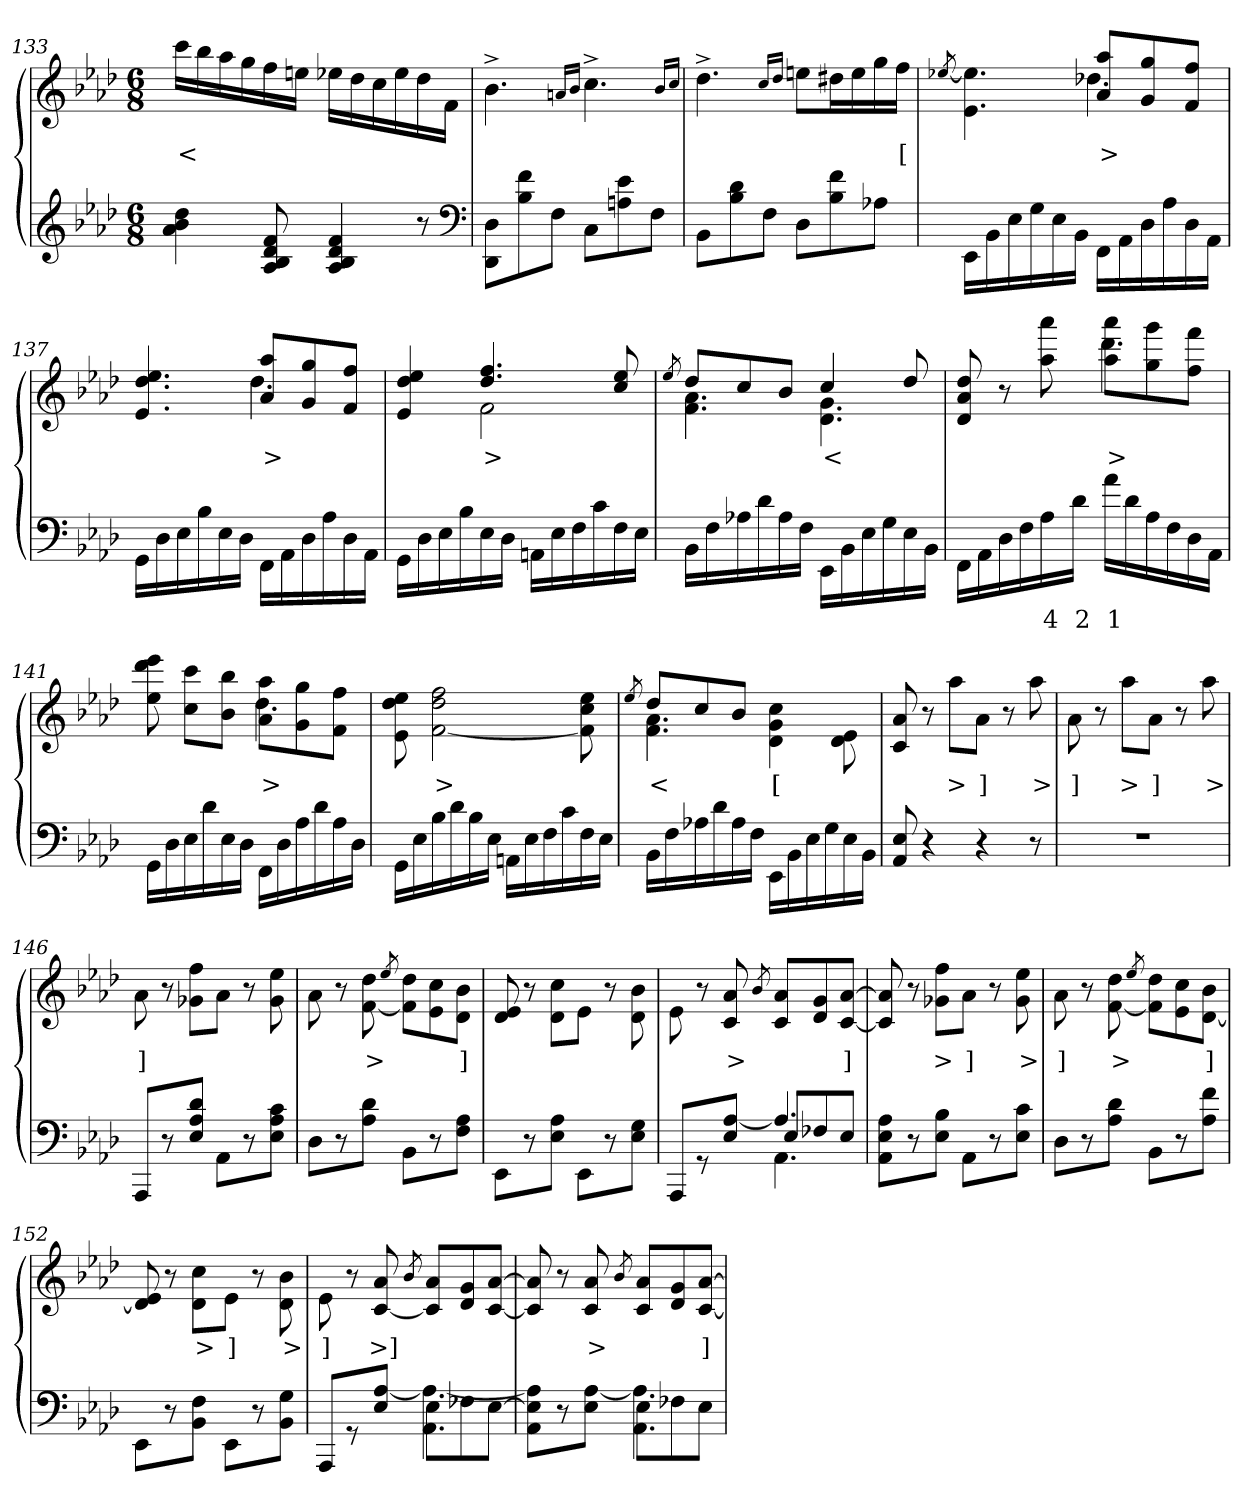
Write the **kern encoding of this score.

**kern	**text	**kern	**text
*part2	*part2	*part1	*part1
*staff2	*staff2	*staff1	*staff1
*clefG2	*	*clefG2	*
*k[b-e-a-d-]	*	*k[b-e-a-d-]	*
*M6/8	*	*M6/8	*
=133	=133	=133	=133
4dd- 4b- 4a-	.	16cccLL	<
.	.	16bb-	.
.	.	16aa-	.
.	.	16gg	.
8f 8d- 8B- 8A-	.	16ff	.
.	.	16eenJJ	.
4f 4d- 4B- 4A-	.	16ee-XLL	.
.	.	16dd-	.
.	.	16cc	.
.	.	16ee-	.
8r	.	16dd-	.
.	.	16fJJ	.
*clefF4	*	*	*
=134	=134	=134	=134
8D- 8DD-L	.	4.b-^>	.
8f 8B-	.	.	.
8FJ	.	.	.
.	.	16qqan/LL	.
.	.	16qqb-/JJ	.
8CL	.	4.cc^>	.
8e- 8An	.	.	.
8FJ	.	.	.
.	.	16qqb-/LL	.
.	.	16qqcc/JJ	.
=135	=135	=135	=135
8BB-L	.	4.dd-^>	.
8d- 8B-	.	.	.
8FJ	.	.	.
.	.	16qqcc/LL	.
.	.	16qqdd-/JJ	.
8D-L	.	8eenL	.
8f 8B-	.	16dd#XL	.
.	.	16ee	.
8A-XJ	.	16gg	.
.	.	16ffJJ	[
=136	=136	=136	=136
.	.	[8qee-X/	.
*	*	*^	*
16EE-\LL	.	4.ee-] 4.e-\	4.ryy	.
16BB-	.	.	.	.
16E-	.	.	.	.
16G	.	.	.	.
16E-	.	.	.	.
16BB-JJ	.	.	.	.
16FF\LL	.	8aa- 8a-L	4.dd-X	>
16AA-	.	.	.	.
16D-	.	8gg 8g	.	.
16A-	.	.	.	.
16D-	.	8ff 8fJ	.	.
16AA-JJ	.	.	.	.
=137	=137	=137	=137	=137
16GG\LL	.	4.ee- 4.dd- 4.e-	4.ryy	.
16D-	.	.	.	.
16E-	.	.	.	.
16B-	.	.	.	.
16E-	.	.	.	.
16D-JJ	.	.	.	.
16FF\LL	.	8aa- 8a-L	4.dd-	>
16AA-	.	.	.	.
16D-	.	8gg 8g	.	.
16A-	.	.	.	.
16D-	.	8ff 8fJ	.	.
16AA-JJ	.	.	.	.
=138	=138	=138	=138	=138
16GGLL	.	4ee- 4dd- 4e-	4ryy	.
16D-	.	.	.	.
16E-	.	.	.	.
16B-	.	.	.	.
16E-	.	4.ff 4.dd-	2f	>
16D-JJ	.	.	.	.
16AAnLL	.	.	.	.
16E-	.	.	.	.
16F	.	.	.	.
16c	.	.	.	.
16F	.	8ee- 8cc	.	.
16E-JJ	.	.	.	.
=139	=139	=139	=139	=139
.	.	8qee-/	.	.
16BB-LL	.	8dd-L	4.a- 4.f	.
16F	.	.	.	.
16A-X	.	8cc	.	.
16d-	.	.	.	.
16A-	.	8b-J	.	.
16FJJ	.	.	.	.
16EE-\LL	.	4cc	4.g 4.d-	<
16BB-	.	.	.	.
16E-	.	.	.	.
16G	.	.	.	.
16E-	.	8dd-	.	.
16BB-JJ	.	.	.	.
=140	=140	=140	=140	=140
16FFLL	.	8dd- 8a- 8d-	4.ryy	.
16AA-	.	.	.	.
16D-	.	8r	.	.
16F	.	.	.	.
16A-	4	8aaa- 8aa-	.	.
16d-JJ	2	.	.	.
16a-LL	1	8aaa- 8aa-\L	4.ddd-	>
16d-	.	.	.	.
16A-	.	8ggg 8gg	.	.
16F	.	.	.	.
16D-	.	8fff 8ffJ	.	.
16AA-JJ	.	.	.	.
=141	=141	=141	=141	=141
16GGLL	.	8eee- 8ddd- 8ee-\	4.ryy	.
16D-	.	.	.	.
16E-	.	8ccc 8ccL	.	.
16d-	.	.	.	.
16E-	.	8bb- 8b-J	.	.
16D-JJ	.	.	.	.
16FFLL	.	8aa- 8a-\L	4.dd-	>
16D-	.	.	.	.
16A-	.	8gg 8g	.	.
16d-	.	.	.	.
16A-	.	8ff 8fJ	.	.
16D-JJ	.	.	.	.
*	*	*v	*v	*
=142	=142	=142	=142
16GGLL	.	8ee- 8dd- 8e-\	.
16E-	.	.	.
16B-	.	2ff 2dd- [2f	>
16d-	.	.	.
16B-	.	.	.
16E-JJ	.	.	.
16AAnLL	.	.	.
16E-	.	.	.
16F	.	.	.
16c	.	.	.
16F	.	8ee- 8cc 8f]	.
16E-JJ	.	.	.
=143	=143	=143	=143
.	.	8qee-/	.
*	*	*^	*
16BB-LL	.	8dd-L	4.a- 4.f	<
16F	.	.	.	.
16A-X	.	8cc	.	.
16d-	.	.	.	.
16A-	.	8b-J	.	.
16FJJ	.	.	.	.
16EE-\LL	.	4.ryy	4cc 4g 4d-\	[
16BB-	.	.	.	.
16E-	.	.	.	.
16G	.	.	.	.
16E-	.	.	8e- 8d-\	.
16BB-JJ	.	.	.	.
*	*	*v	*v	*
=144	=144	=144	=144
8E- 8AA-	.	8a- 8c	.
4r	.	8r	.
.	.	8aa-L	>
4r	.	8a-J	]
.	.	8r	.
8r	.	8aa-	>
=145	=145	=145	=145
2.r	.	8a-\	]
.	.	8r	.
.	.	8aa-L	>
.	.	8a-J	]
.	.	8r	.
.	.	8aa-	>
=146	=146	=146	=146
8AAA-/L	.	8a-\	]
8r	.	8r	.
8d-\ 8A-\ 8E-\J	.	8ff 8g-XL	.
8AA-L	.	8a-J	.
8r	.	8r	.
8c 8A- 8E-J	.	8ee- 8g-	.
=147	=147	=147	=147
8D-L	.	8a-\	.
8r	.	8r	.
8d- 8A-J	.	8dd- [8f\	>
.	.	8qee-/	.
8BB-L	.	8dd- 8f\]L	.
8r	.	8cc 8e-	.
8A- 8FJ	.	8b- 8d-J	]
=148	=148	=148	=148
8EE-\L	.	8e- 8d-	.
8r	.	8r	.
8A- 8E-J	.	8cc 8d-\L	.
8EE-\L	.	8e-J	.
8r	.	8r	.
8G 8E-J	.	8b- 8d-\	.
=149	=149	=149	=149
*^	*	*	*
*	*^	*	*	*
4.ryy	8AAA-/L	4.ryy	.	8e-\	.
.	8r	.	.	8r	.
.	[8A-\ 8E-\J	.	.	8a- 8c	>
.	.	.	.	8qb-/	.
4.A-]	4.AA-	8E-L	.	8a- 8cL	.
.	.	8F-X	.	8g 8d-	.
.	.	8E-J	.	[8a- [8cJ	]
*v	*v	*v	*	*	*
=150	=150	=150	=150
8A- 8E- 8AA-L	.	8a-] 8c]	.
8r	.	8r	.
8B- 8E-J	.	8ff 8g-XL	>
8AA-L	.	8a-J	]
8r	.	8r	.
8c 8E-J	.	8ee- 8g-	>
=151	=151	=151	=151
8D-L	.	8a-\	]
8r	.	8r	.
8d- 8A-J	.	8dd- [8f\	>
.	.	8qee-/	.
8BB-L	.	8dd- 8f\]L	.
8r	.	8cc 8e-	.
8f 8A-J	.	8b- [8d-J	]
=152	=152	=152	=152
8EE-\L	.	8e- 8d-]	.
8r	.	8r	.
8F 8BB-J	.	8cc 8d-\L	>
8EE-\L	.	8e-J	]
8r	.	8r	.
8G 8BB-J	.	8b- 8d-\	>
=153	=153	=153	=153
*^	*	*	*
4.ryy	8AAA-/L	.	8e-\	]
.	8r	.	8r	.
.	[8A-\ 8E-\J	.	8a- [8c	>]
.	.	.	8qb-/	.
8E-\L	4.A-_ 4.AA-	.	8a- 8c]L	.
8F-X	.	.	8g 8d-	.
[8E-J	.	.	[8a- [8cJ	.
=154	=154	=154	=154	=154
4.ryy	8A-] 8E-] 8AA-L	.	8a-] 8c]	.
.	8r	.	8r	.
.	[8A- 8E-J	.	8a- 8c	>
.	.	.	8qb-/	.
8E-\L	4.A-] 4.AA-	.	8a- 8cL	.
8F-X	.	.	8g 8d-	.
8E-J	.	.	[8a- [8cJ	]
*v	*v	*	*	*
=	=	=	=
*-	*-	*-	*-
